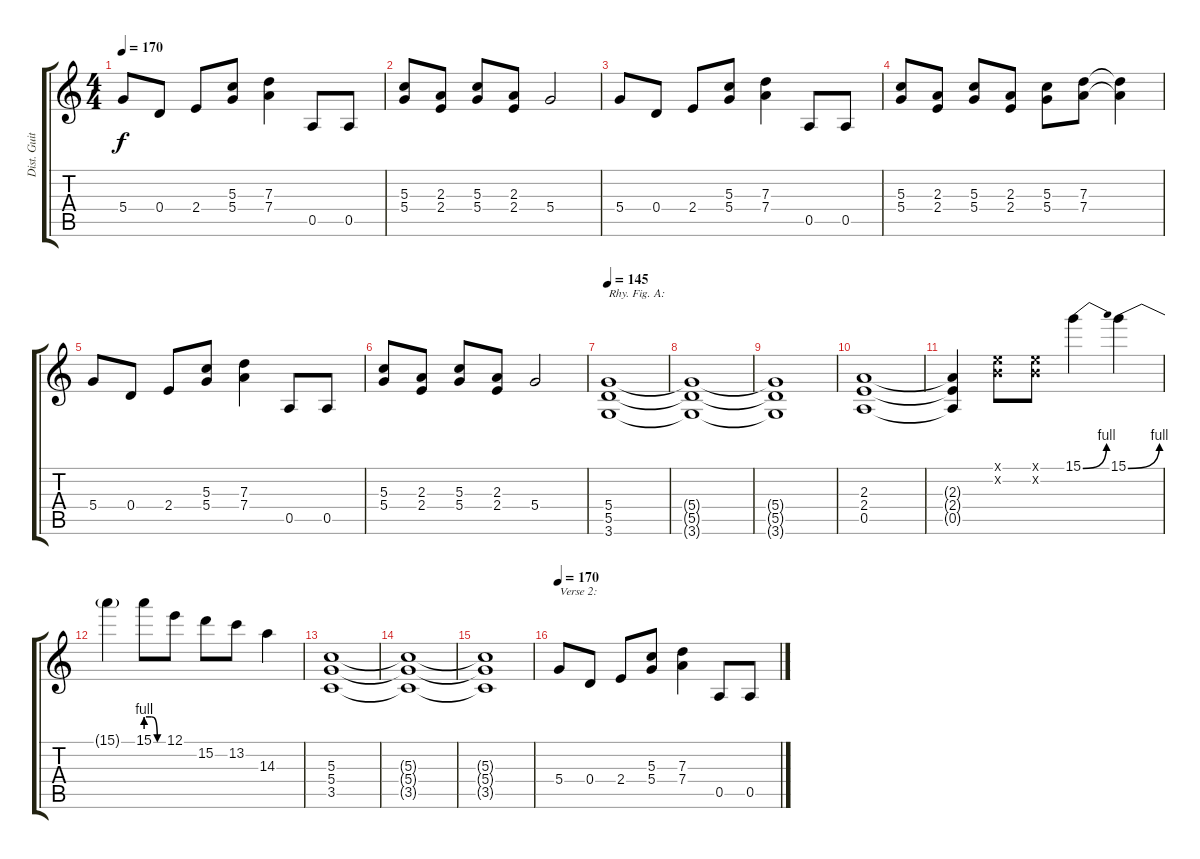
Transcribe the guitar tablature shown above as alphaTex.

\track ("Dist. Guitar 1" "Dist. Guit") {instrument distortionguitar}
\staff {score tabs}
\tuning (E4 B3 G3 D3 A2 E2) {hide}
\ts (4 4)
\tempo 170
\clef g2
\ks c
5.4.8{dy f} 0.4.8 2.4.8 (5.3 5.4).8 (7.3 7.4).4 0.5.8 0.5.8 |
(5.3 5.4).8 (2.3 2.4).8 (5.3 5.4).8 (2.3 2.4).8 5.4.2 |
5.4.8 0.4.8 2.4.8 (5.3 5.4).8 (7.3 7.4).4 0.5.8 0.5.8 |
(5.3 5.4).8 (2.3 2.4).8 (5.3 5.4).8 (2.3 2.4).8 (5.3 5.4).8 (7.3 7.4).8 (7.3{t} 7.4{t}).4 |
5.4.8 0.4.8 2.4.8 (5.3 5.4).8 (7.3 7.4).4 0.5.8 0.5.8 |
(5.3 5.4).8 (2.3 2.4).8 (5.3 5.4).8 (2.3 2.4).8 5.4.2 |
\tempo 145
(5.4 5.5 3.6).1{txt "Rhy. Fig. A:" volume 10 instrument distortionguitar} |
(5.4{t} 5.5{t} 3.6{t}).1 |
(5.4{t} 5.5{t} 3.6{t}).1 |
(2.3 2.4 0.5).1 |
(2.3{t} 2.4{t} 0.5{t}).4 (0.1{x} 0.2{x}).8 (0.1{x} 0.2{x}).8 15.1{be (bend 0 0 60 4)}.4 15.1{be (bend 0 0 60 4)}.4 |
15.1{t}.4 15.1{be (custom 0 4 20 4 40 0 60 0)}.8 12.1.8 15.2.8 13.2.8 14.3.4 |
(5.3 5.4 3.5).1 |
(5.3{t} 5.4{t} 3.5{t}).1 |
(5.3{t} 5.4{t} 3.5{t}).1 |
\tempo 170
5.4.8{txt "Verse 2:" volume 10 instrument distortionguitar} 0.4.8 2.4.8 (5.3 5.4).8 (7.3 7.4).4 0.5.8 0.5.8
